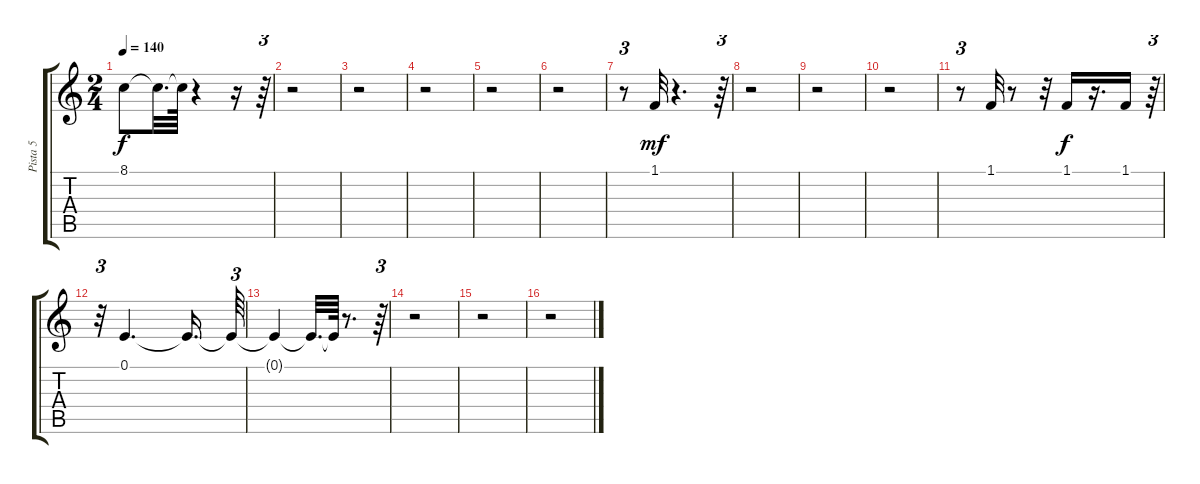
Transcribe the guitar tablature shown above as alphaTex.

\track ("Pista 5" "Pista 5") {instrument harmonica}
\staff {score tabs}
\tuning (E4 B3 G3 D3 A2 E2) {hide}
\ts (2 4)
\tempo 140
\clef g2
\ks c
8.1{t}.8{dy f} 8.1{t}.32{d} 8.1{t}.64 r.4 r.16 r.64{tu (3 2)} |
r.2 |
r.2 |
r.2 |
r.2 |
r.2 |
r.8{tu (3 2)} 1.1.32{dy mf} r.4{d} r.64{tu (3 2)} |
r.2 |
r.2 |
r.2 |
r.8{tu (3 2)} 1.1.32 r.8 r.32 1.1.16{dy f} r.16{d} 1.1.16 r.64{tu (3 2)} |
r.32{tu (3 2)} 0.1.4{d} 0.1{t}.16{d} 0.1{t}.64{tu (3 2)} |
0.1{t}.4 0.1{t}.32{d} 0.1{t}.64 r.8{d} r.64{tu (3 2)} |
r.2 |
r.2 |
r.2
